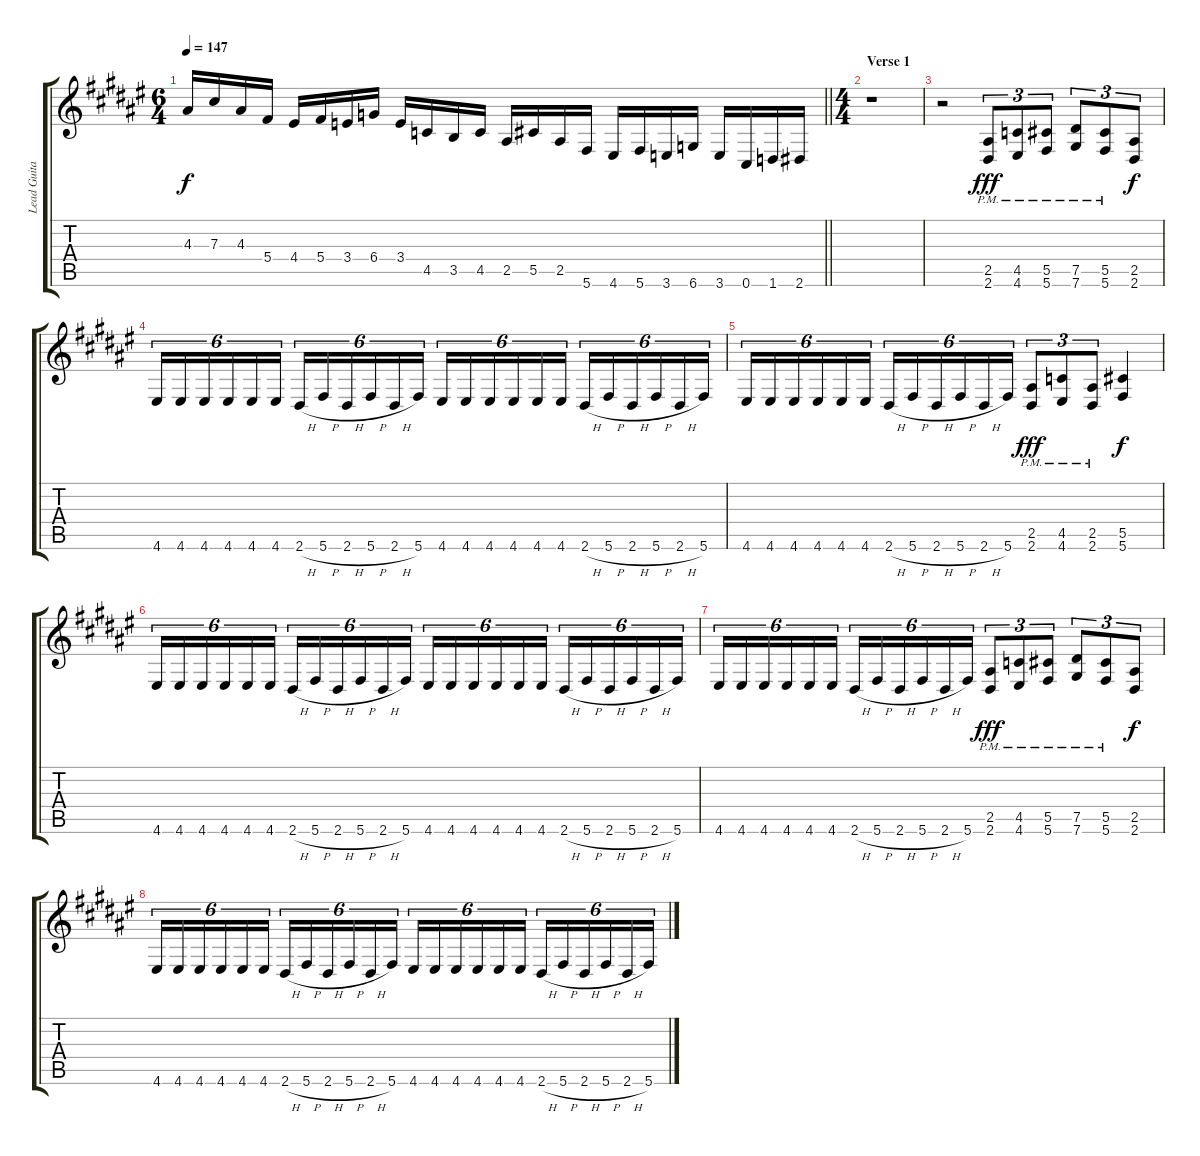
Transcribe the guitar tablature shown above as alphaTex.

\track ("Lead Guitar" "Lead Guita") {instrument distortionguitar}
\staff {score tabs}
\tuning (Eb4 Bb3 Gb3 Db3 Ab2 Db2) {hide}
\ts (6 4)
\tempo 147
\clef g2
\barLineRight lightlight
\ks d#minor
4.3.16{dy f} 7.3.16 4.3.16 5.4.16 4.4.16 5.4.16 3.4.16 6.4.16 3.4.16 4.5.16 3.5.16 4.5.16 2.5.16 5.5.16 2.5.16 5.6.16 4.6.16 5.6.16 3.6.16 6.6.16 3.6.16 0.6.16 1.6.16 2.6.16 |
\ts (4 4)
\section ("" "Verse 1")
r.1 |
r.2 (2.5{pm} 2.6{pm}).8{tu (3 2) dy fff} (4.5{pm} 4.6{pm}).8{tu (3 2)} (5.5{pm} 5.6{pm}).8{tu (3 2)} (7.5{pm} 7.6{pm}).8{tu (3 2)} (5.5{pm} 5.6{pm}).8{tu (3 2)} (2.5 2.6).8{tu (3 2) dy f} |
4.6.16{tu (6 4)} 4.6.16{tu (6 4)} 4.6.16{tu (6 4)} 4.6.16{tu (6 4)} 4.6.16{tu (6 4)} 4.6.16{tu (6 4)} 2.6{h}.16{tu (6 4)} 5.6{h}.16{tu (6 4)} 2.6{h}.16{tu (6 4)} 5.6{h}.16{tu (6 4)} 2.6{h}.16{tu (6 4)} 5.6.16{tu (6 4)} 4.6.16{tu (6 4)} 4.6.16{tu (6 4)} 4.6.16{tu (6 4)} 4.6.16{tu (6 4)} 4.6.16{tu (6 4)} 4.6.16{tu (6 4)} 2.6{h}.16{tu (6 4)} 5.6{h}.16{tu (6 4)} 2.6{h}.16{tu (6 4)} 5.6{h}.16{tu (6 4)} 2.6{h}.16{tu (6 4)} 5.6.16{tu (6 4)} |
4.6.16{tu (6 4)} 4.6.16{tu (6 4)} 4.6.16{tu (6 4)} 4.6.16{tu (6 4)} 4.6.16{tu (6 4)} 4.6.16{tu (6 4)} 2.6{h}.16{tu (6 4)} 5.6{h}.16{tu (6 4)} 2.6{h}.16{tu (6 4)} 5.6{h}.16{tu (6 4)} 2.6{h}.16{tu (6 4)} 5.6.16{tu (6 4)} (2.5{pm} 2.6{pm}).8{tu (3 2) dy fff} (4.5{pm} 4.6{pm}).8{tu (3 2)} (2.5{pm} 2.6{pm}).8{tu (3 2)} (5.5 5.6).4{dy f} |
4.6.16{tu (6 4)} 4.6.16{tu (6 4)} 4.6.16{tu (6 4)} 4.6.16{tu (6 4)} 4.6.16{tu (6 4)} 4.6.16{tu (6 4)} 2.6{h}.16{tu (6 4)} 5.6{h}.16{tu (6 4)} 2.6{h}.16{tu (6 4)} 5.6{h}.16{tu (6 4)} 2.6{h}.16{tu (6 4)} 5.6.16{tu (6 4)} 4.6.16{tu (6 4)} 4.6.16{tu (6 4)} 4.6.16{tu (6 4)} 4.6.16{tu (6 4)} 4.6.16{tu (6 4)} 4.6.16{tu (6 4)} 2.6{h}.16{tu (6 4)} 5.6{h}.16{tu (6 4)} 2.6{h}.16{tu (6 4)} 5.6{h}.16{tu (6 4)} 2.6{h}.16{tu (6 4)} 5.6.16{tu (6 4)} |
4.6.16{tu (6 4)} 4.6.16{tu (6 4)} 4.6.16{tu (6 4)} 4.6.16{tu (6 4)} 4.6.16{tu (6 4)} 4.6.16{tu (6 4)} 2.6{h}.16{tu (6 4)} 5.6{h}.16{tu (6 4)} 2.6{h}.16{tu (6 4)} 5.6{h}.16{tu (6 4)} 2.6{h}.16{tu (6 4)} 5.6.16{tu (6 4)} (2.5{pm} 2.6{pm}).8{tu (3 2) dy fff} (4.5{pm} 4.6{pm}).8{tu (3 2)} (5.5{pm} 5.6{pm}).8{tu (3 2)} (7.5{pm} 7.6{pm}).8{tu (3 2)} (5.5{pm} 5.6{pm}).8{tu (3 2)} (2.5 2.6).8{tu (3 2) dy f} |
4.6.16{tu (6 4)} 4.6.16{tu (6 4)} 4.6.16{tu (6 4)} 4.6.16{tu (6 4)} 4.6.16{tu (6 4)} 4.6.16{tu (6 4)} 2.6{h}.16{tu (6 4)} 5.6{h}.16{tu (6 4)} 2.6{h}.16{tu (6 4)} 5.6{h}.16{tu (6 4)} 2.6{h}.16{tu (6 4)} 5.6.16{tu (6 4)} 4.6.16{tu (6 4)} 4.6.16{tu (6 4)} 4.6.16{tu (6 4)} 4.6.16{tu (6 4)} 4.6.16{tu (6 4)} 4.6.16{tu (6 4)} 2.6{h}.16{tu (6 4)} 5.6{h}.16{tu (6 4)} 2.6{h}.16{tu (6 4)} 5.6{h}.16{tu (6 4)} 2.6{h}.16{tu (6 4)} 5.6.16{tu (6 4)}
